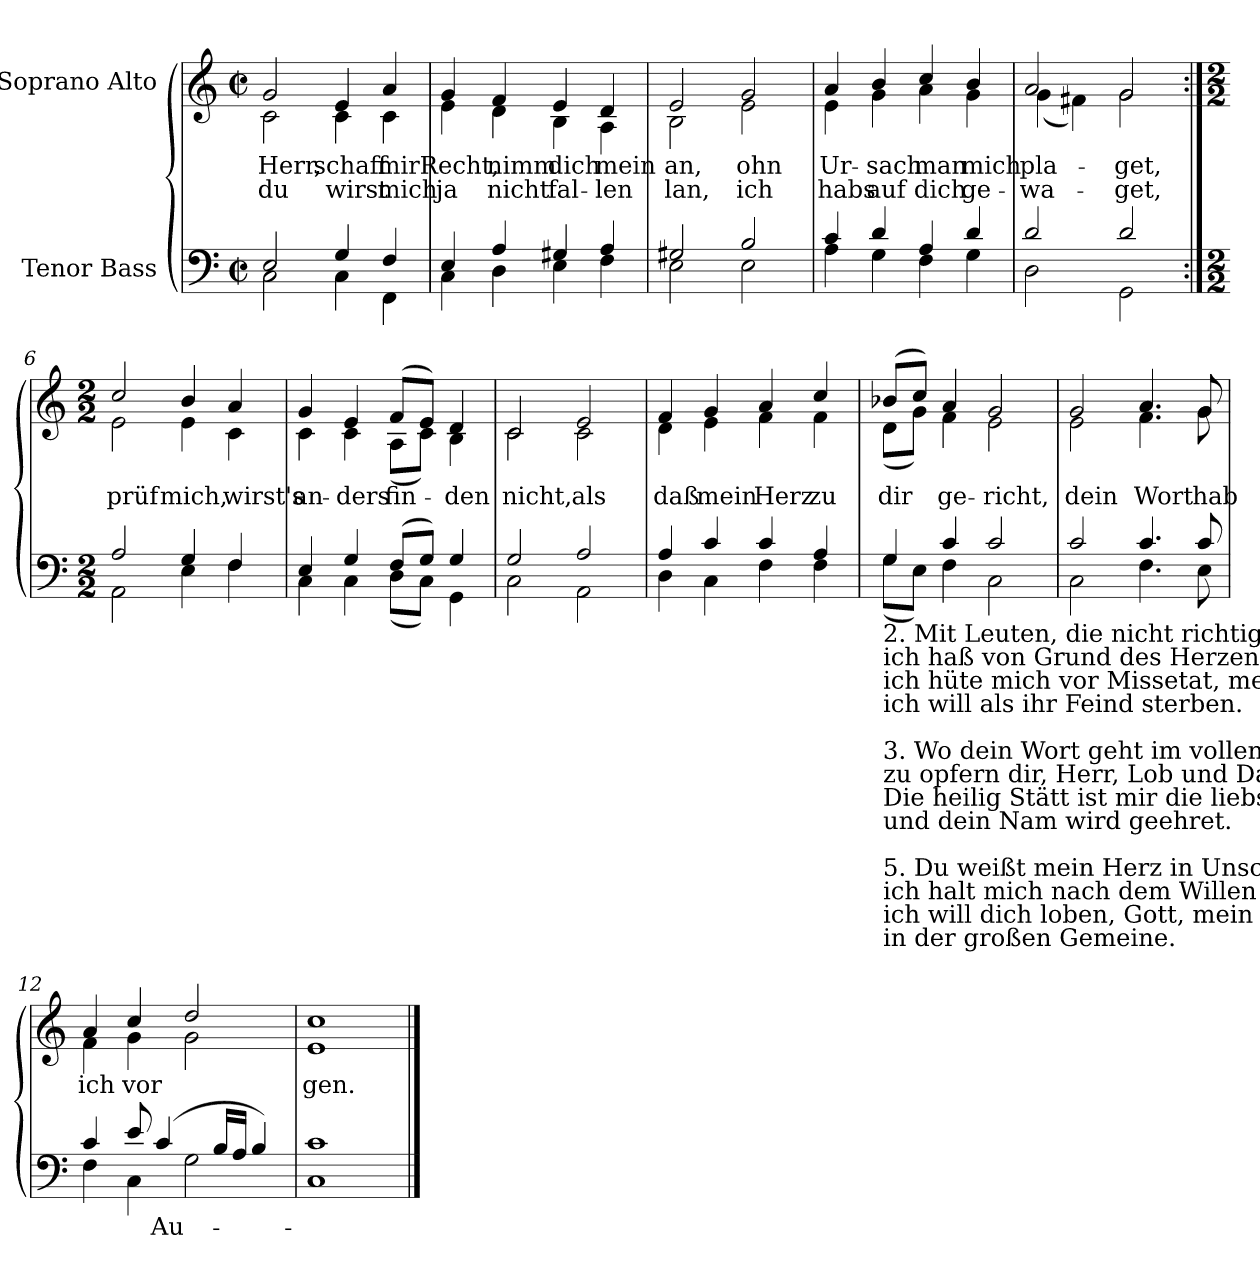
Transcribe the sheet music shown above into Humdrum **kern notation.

**kern	**text	**kern	**text	**text
*part2	*part2	*part1	*part1	*part1
*staff2	*staff2	*staff1	*staff1	*staff1
*I"Tenor Bass	*	*I"Soprano Alto	*	*
*clefF4	*	*clefG2	*	*
*k[]	*	*k[]	*	*
*C:	*	*C:	*	*
*M2/2	*	*M2/2	*	*
*met(c|)	*	*met(c|)	*	*
=1	=1	=1	=1	=1
*^	*	*	*	*
!	!	!	!LO:TX:a:cj:t=Cornelius Becker\n(1561-1604)	!	!
!	!	!	!LO:TX:a:cj:t=Psalm 26, SWV 123	!	!
!	!	!	!LO:TX:a:cj:t=Heinrich Schütz\n(1585-1672)	!	!
!	!	!	!	!LO:LY:b	!LO:LY:b
*	*	*	*^	*	*
2E/	2C\	.	2g/	2c\	Herr,	du
!	!	!	!	!	!LO:LY:b	!LO:LY:b
4G/	4C\	.	4e/	4c\	schaff	wirst
!	!	!	!	!	!LO:LY:b	!LO:LY:b
4F/	4FF\	.	4a/	4c\	mir	mich
=2	=2	=2	=2	=2	=2	=2
!	!	!	!	!	!LO:LY:b	!LO:LY:b
4E/	4C\	.	4g/	4e\	Recht,	ja
!	!	!	!	!	!LO:LY:b	!LO:LY:b
4A/	4D\	.	4f/	4d\	nimm	nicht
!	!	!	!	!	!LO:LY:b	!LO:LY:b
4G#X/	4E\	.	4e/	4B\	dich	fal-
!	!	!	!	!	!LO:LY:b	!LO:LY:b
4A/	4F\	.	4d/	4A\	-mein	len
=3	=3	=3	=3	=3	=3	=3
!	!	!	!	!	!LO:LY:b	!LO:LY:b
2G#X/	2E\	.	2e/	2B\	an,	lan,
!	!	!	!	!	!LO:LY:b	!LO:LY:b
2B/	2E\	.	2g/	2e\	ohn	ich
=4	=4	=4	=4	=4	=4	=4
!	!	!	!	!	!LO:LY:b	!LO:LY:b
4c/	4A\	.	4a/	4e\	Ur-	-habs
!	!	!	!	!	!LO:LY:b	!LO:LY:b
4d/	4G\	.	4b/	4g\	sach	auf
!	!	!	!	!	!LO:LY:b	!LO:LY:b
4A/	4F\	.	4cc/	4a\	man	dich
!	!	!	!	!	!LO:LY:b	!LO:LY:b
4d/	4G\	.	4b/	4g\	mich	ge-
=5	=5	=5	=5	=5	=5	=5
!	!	!	!	!	!LO:LY:b	!LO:LY:b
2d/	2D\	.	2a/	(<4g\	-pla-	-wa-
.	.	.	.	4f#X\)	.	.
!	!	!	!	!	!LO:LY:b	!LO:LY:b
2d/	2GG\	.	2g/	2g\	-get,	get,
!!LO:LB:g=z	!!
=6:|!	=6:|!	=6:|!	=6:|!	=6:|!	=6:|!	=6:|!
*M2/2	*	*	*M2/2	*	*	*
!	!	!	!	!	!LO:LY:b	!
2A/	2AA\	.	2cc/	2e\	prüf	.
!	!	!	!	!	!LO:LY:b	!
4G/	4E\	.	4b/	4e\	mich,	.
!	!	!	!	!	!LO:LY:b	!
4F/	4F\	.	4a/	4c\	wirst's	.
=7	=7	=7	=7	=7	=7	=7
!	!	!	!	!	!LO:LY:b	!
4E/	4C\	.	4g/	4c\	an-	.
!	!	!	!	!	!LO:LY:b	!
4G/	4C\	.	4e/	4c\	-ders	.
!	!	!	!	!	!LO:LY:b	!
(>8F/L	(<8D\L	.	(>8f/L	(<8A\L	fin-	.
8G/J)	8C\J)	.	8e/J)	8c\J)	.	.
!	!	!	!	!	!LO:LY:b	!
4G/	4GG\	.	4d/	4B\	den	.
=8	=8	=8	=8	=8	=8	=8
!	!	!	!	!	!LO:LY:b	!
2G/	2C\	.	2c/	2c\	nicht,	.
!	!	!	!	!	!LO:LY:b	!
2A/	2AA\	.	2e/	2c\	als	.
=9	=9	=9	=9	=9	=9	=9
!	!	!	!	!	!LO:LY:b	!
4A/	4D\	.	4f/	4d\	daß	.
!	!	!	!	!	!LO:LY:b	!
4c/	4C\	.	4g/	4e\	mein	.
!	!	!	!	!	!LO:LY:b	!
4c/	4F\	.	4a/	4f\	Herz	.
!	!	!	!	!	!LO:LY:b	!
4A/	4F\	.	4cc/	4f\	zu	.
!!LO:LB:g=z	!!
=10	=10	=10	=10	=10	=10	=10
!LO:TX:b:t=2. Mit Leuten, die nicht richtig sein, kann ich nicht einig bleiben,\nich haß von Grund des Herzens mein die gottlos Wesen treiben,\nich hüte mich vor Missetat, mein Seel kommt nicht in ihren Rat,\nich will als ihr Feind sterben.\n\n3. Wo dein Wort geht im vollen Schwang, laß ich mich gerne finden,\nzu opfern dir, Herr, Lob und Dank, dein Wunder zu verkünden.\nDie heilig Stätt ist mir die liebst, da du dich zu erkennen gibst\nund dein Nam wird geehret.\n\n5. Du weißt mein Herz in Unschuld rein, drum wirst mir Gnad erzeigen,\nich halt mich nach dem Willen dein, mein Knie vor dir ich beuge,\nich will dich loben, Gott, mein Herr, und deinen Namen preisen sehr\nin der großen Gemeine.	!	!	!	!	!	!
!	!	!	!	!	!LO:LY:b	!
4G/	(<8G\L	.	(>8b-X/L	(<8d\L	dir	.
.	8E\J)	.	8cc/J)	8g\J)	.	.
!	!	!	!	!	!LO:LY:b	!
4c/	4F\	.	4a/	4f\	ge-	.
!	!	!	!	!	!LO:LY:b	!
2c/	2C\	.	2g/	2e\	-richt,	.
=11	=11	=11	=11	=11	=11	=11
!	!	!	!	!	!LO:LY:b	!
2c/	2C\	.	2g/	2e\	dein	.
!	!	!	!	!	!LO:LY:b	!
4.c/	4.F\	.	4.a/	4.f\	Wort	.
!	!	!	!	!	!LO:LY:b	!
8c/	8E\	.	8g/	8g\	hab	.
=12	=12	=12	=12	=12	=12	=12
!	!	!	!	!	!LO:LY:b	!
4c/	4F\	.	4a/	4f\	ich	.
!	!	!	!	!	!LO:LY:b	!
8e/	4C\	.	4cc/	4g\	vor	.
!	!	!LO:LY:a	!	!	!	!
(>4c/	.	Au-	.	.	.	.
.	2G\	.	2dd/	2g\	.	.
16B/LL	.	.	.	.	.	.
16A/JJ	.	.	.	.	.	.
4B/)	.	.	.	.	.	.
=13	=13	=13	=13	=13	=13	=13
!	!	!	!	!	!LO:LY:b	!
1c/	1C\	.	1cc/	1e\	gen.	.
*v	*v	*	*	*	*	*
*	*	*v	*v	*	*
==	==	==	==	==
*-	*-	*-	*-	*-
